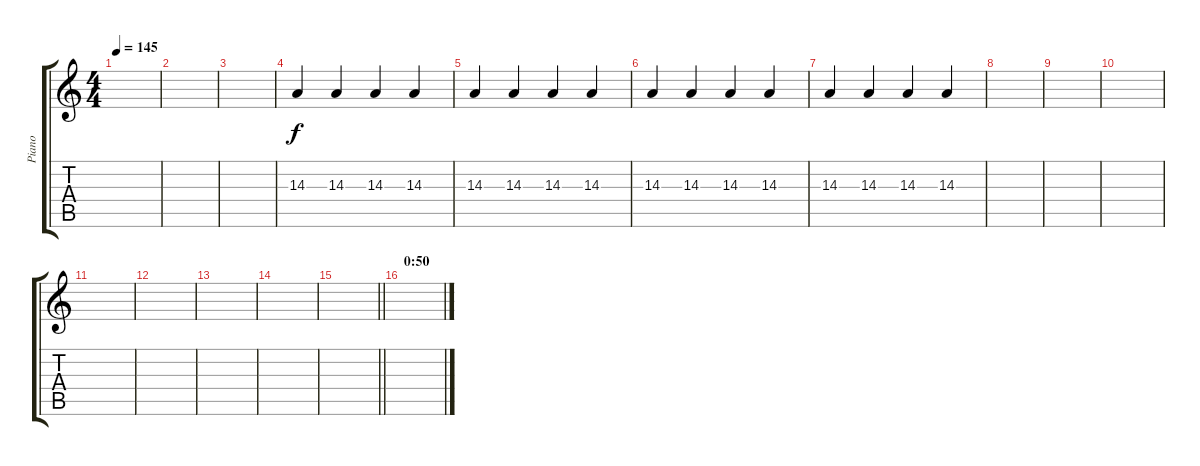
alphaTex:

\track ("Piano" "Piano") {instrument brightacousticpiano}
\staff {score tabs}
\tuning (E4 B3 G3 D3 A2 E2) {hide}
\ts (4 4)
\tempo 145
\clef g2
\ks c
|
|
|
14.3.4 14.3.4 14.3.4 14.3.4 |
14.3.4 14.3.4 14.3.4 14.3.4 |
14.3.4 14.3.4 14.3.4 14.3.4 |
14.3.4 14.3.4 14.3.4 14.3.4 |
|
|
|
|
|
|
|
\barLineRight lightlight
|
\section ("" "0:50")
